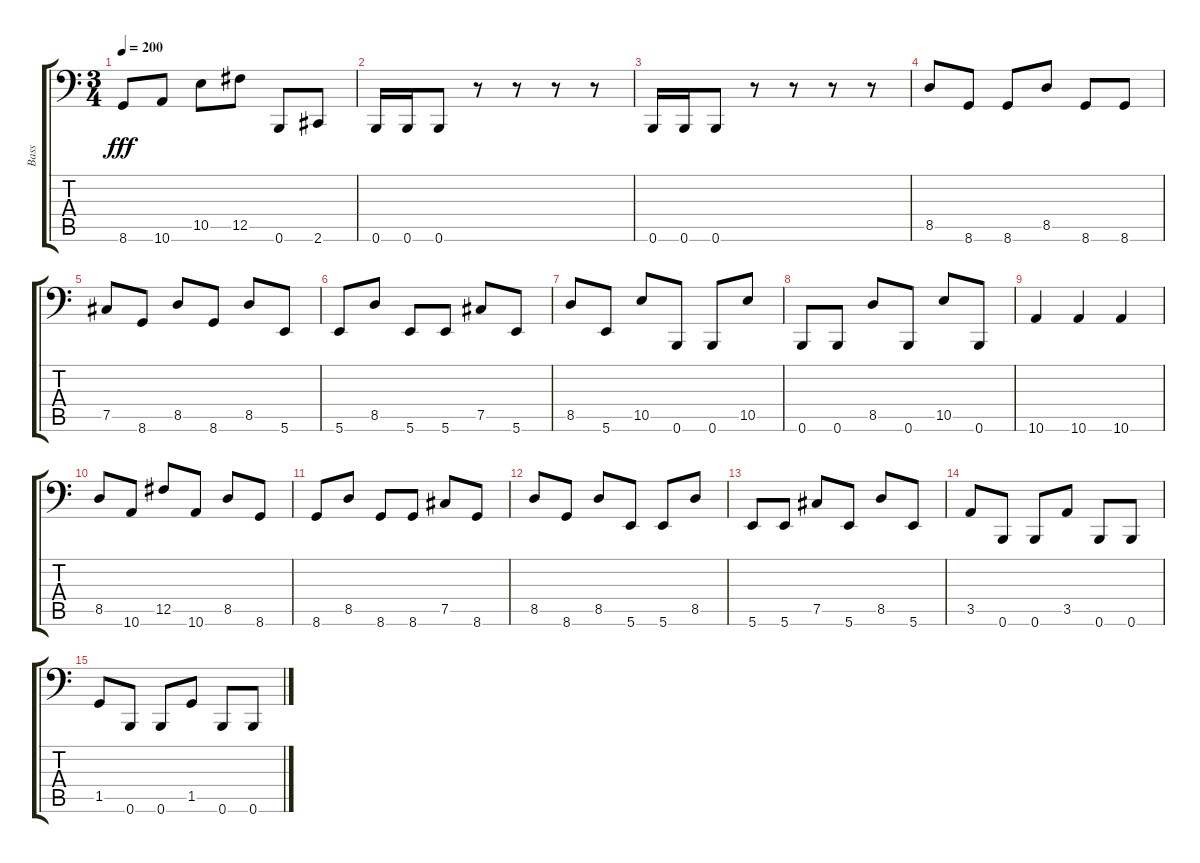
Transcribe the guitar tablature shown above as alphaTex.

\track ("Bass" "Bass") {instrument electricbassfinger}
\staff {score tabs}
\tuning (Db3 Ab2 E2 B1 Gb1 B0) {hide}
\ts (3 4)
\tempo 200
\clef f4
\ks c
8.6.8{dy fff} 10.6.8 10.5.8 12.5.8 0.6.8 2.6.8 |
0.6.16 0.6.16 0.6.8 r.8 r.8 r.8 r.8 |
0.6.16 0.6.16 0.6.8 r.8 r.8 r.8 r.8 |
8.5.8 8.6.8 8.6.8 8.5.8 8.6.8 8.6.8 |
7.5.8 8.6.8 8.5.8 8.6.8 8.5.8 5.6.8 |
5.6.8 8.5.8 5.6.8 5.6.8 7.5.8 5.6.8 |
8.5.8 5.6.8 10.5.8 0.6.8 0.6.8 10.5.8 |
0.6.8 0.6.8 8.5.8 0.6.8 10.5.8 0.6.8 |
10.6.4 10.6.4 10.6.4 |
8.5.8 10.6.8 12.5.8 10.6.8 8.5.8 8.6.8 |
8.6.8 8.5.8 8.6.8 8.6.8 7.5.8 8.6.8 |
8.5.8 8.6.8 8.5.8 5.6.8 5.6.8 8.5.8 |
5.6.8 5.6.8 7.5.8 5.6.8 8.5.8 5.6.8 |
3.5.8 0.6.8 0.6.8 3.5.8 0.6.8 0.6.8 |
1.5.8 0.6.8 0.6.8 1.5.8 0.6.8 0.6.8
